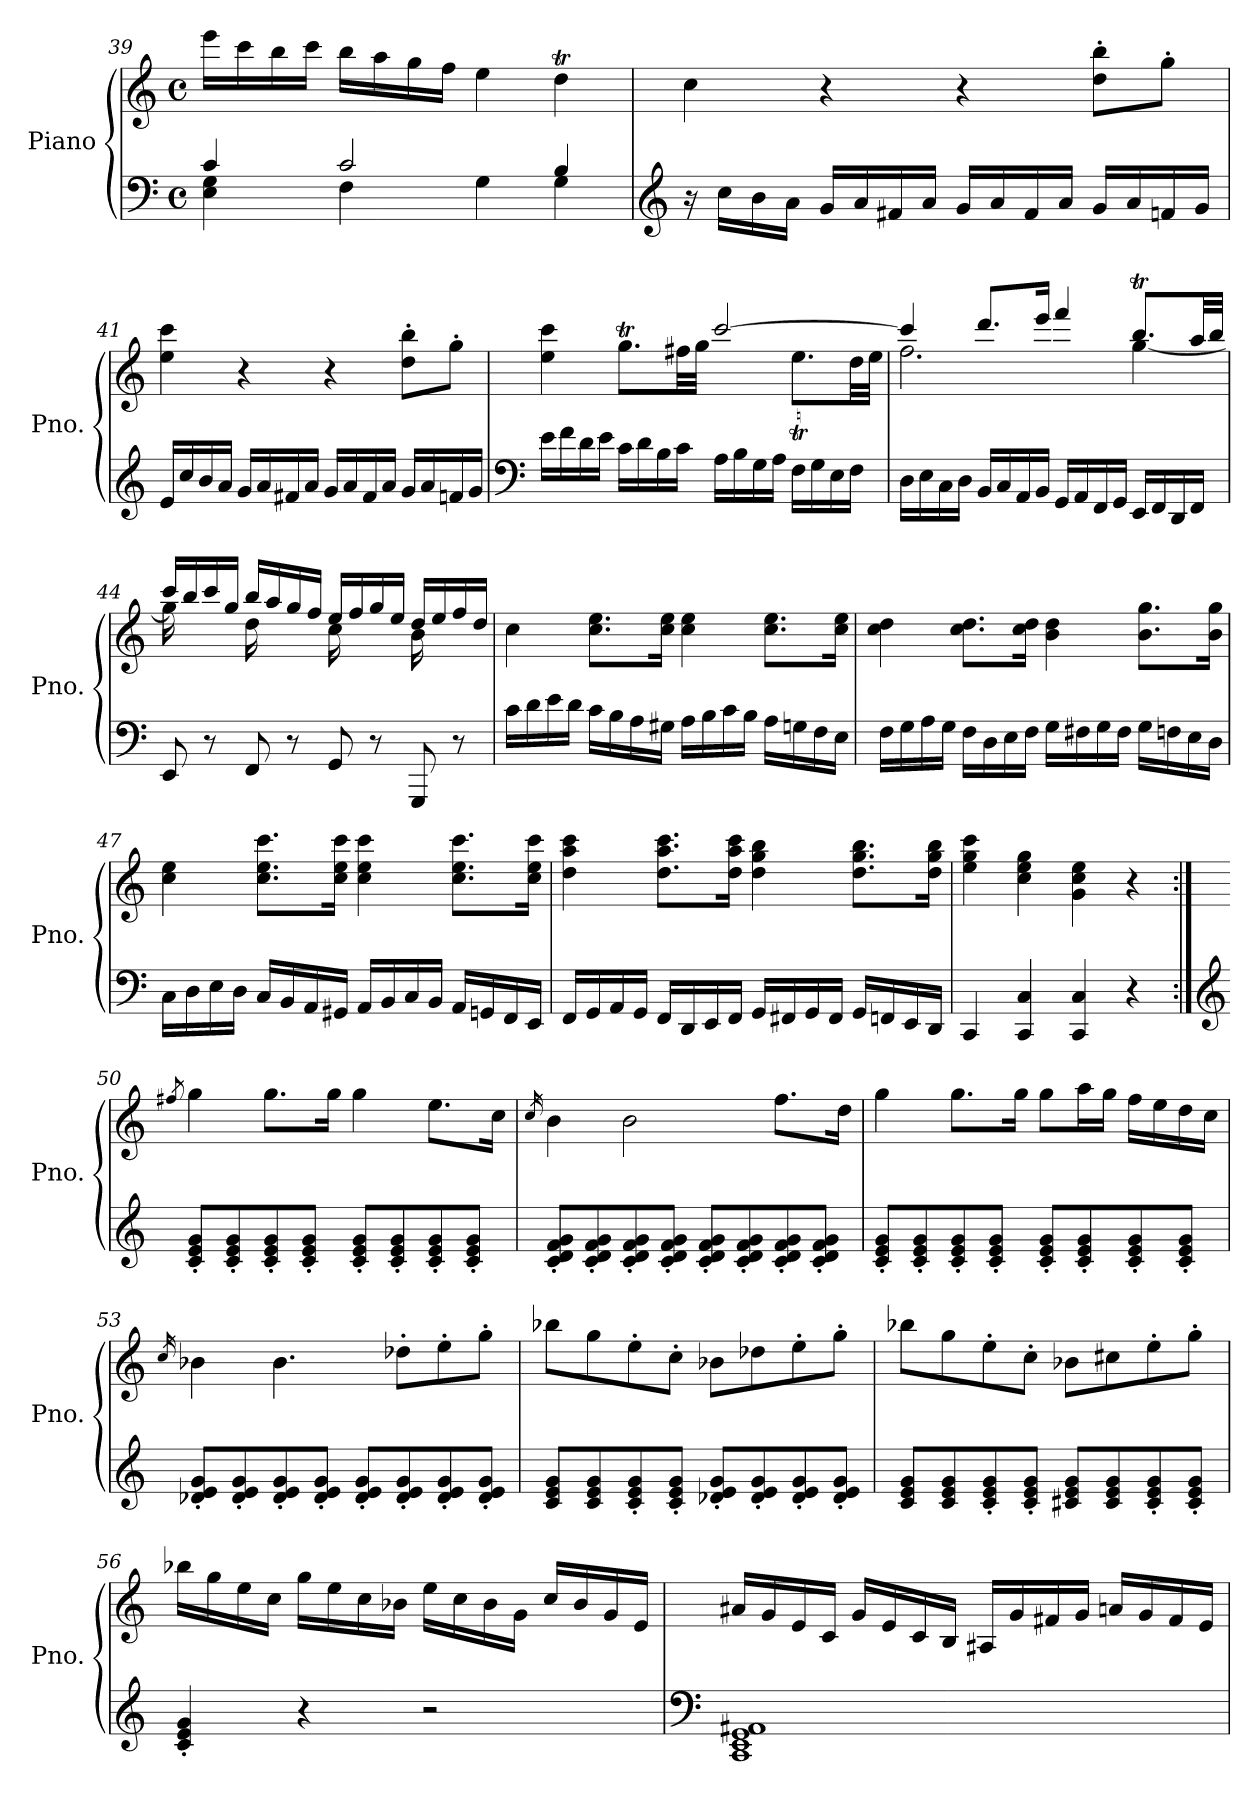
**kern	**kern
*part1	*part1
*staff2	*staff1
*I"Piano	*
*I'Pno.	*
!!LO:LB:g=z
*clefF4	*clefG2
*k[]	*k[]
*M4/4	*M4/4
*met(c)	*met(c)
=39	=39
*^	*
4c/	4E\ 4G\	16eee\LL
.	.	16ccc\
.	.	16bb\
.	.	16ccc\JJ
2c/	4F\	16bb\LL
.	.	16aa\
.	.	16gg\
.	.	16ff\JJ
.	4G\	4ee\
4B/	4G\	4ddT\
*v	*v	*
=40	=40
*clefG2	*
16r	4cc\
16cc\LL	.
16b\	.
16a\JJ	.
16g/LL	4r
16a/	.
16f#X/	.
16a/JJ	.
16g/LL	4r
16a/	.
16f#/	.
16a/JJ	.
16g/LL	8dd\' 8bb\'L
16a/	.
16fn/	8gg'\J
16g/JJ	.
=41	=41
16e/LL	4ee\ 4ccc\
16cc/	.
16b/	.
16a/JJ	.
16g/LL	4r
16a/	.
16f#X/	.
16a/JJ	.
16g/LL	4r
16a/	.
16f#/	.
16a/JJ	.
16g/LL	8dd\' 8bb\'L
16a/	.
16fn/	8gg'\J
16g/JJ	.
!!LO:LB:g=z
=42	=42
*clefF4	*
*	*^
16e\LL	4ee\ 4ccc\	2.ryy
16f\	.	.
16d\	.	.
16e\JJ	.	.
16c\LL	8.ggT\L	.
16d\	.	.
16B\	.	.
16c\JJ	32ff#X\LL	.
.	32gg\JJJ	.
16A\LL	[2ccc/	.
16B\	.	.
16G\	.	.
16A\JJ	.	.
16F\LL	.	8.eet\L
16G\	.	.
16E\	.	.
16F\JJ	.	32dd\LL
.	.	32ee\JJJ
=43	=43	=43
16D\LL	4ccc/]	2.ff\
16E\	.	.
16C\	.	.
16D\JJ	.	.
16BB/LL	8.ddd/L	.
16C/	.	.
16AA/	.	.
16BB/JJ	16eee/Jk	.
16GG/LL	4fff/	.
16AA/	.	.
16FF/	.	.
16GG/JJ	.	.
16EE/LL	8.bbt/L	[4gg\
16FF/	.	.
16DD/	.	.
16FF/JJ	32aa/LL	.
.	32bb/JJJ	.
=44	=44	=44
8EE/	16ccc/LL	16gg\]
.	16bb/	16ryy
8r	16ccc/	8ryy
.	16gg/JJ	.
8FF/	16bb/LL	16dd\
.	16aa/	16ryy
8r	16gg/	8ryy
.	16ff/JJ	.
8GG/	16ee/LL	16cc\
.	16ff/	16ryy
8r	16gg/	8ryy
.	16ee/JJ	.
8GGG/	16dd/LL	16b\
.	16ee/	16ryy
8r	16ff/	8ryy
.	16dd/JJ	.
*	*v	*v
!!LO:PB:g=z
=45	=45
16c\LL	4cc\
16d\	.
16e\	.
16d\JJ	.
16c\LL	8.cc\ 8.ee\L
16B\	.
16A\	.
16G#X\JJ	16cc\ 16ee\Jk
16A\LL	4cc\ 4ee\
16B\	.
16c\	.
16B\JJ	.
16A\LL	8.cc\ 8.ee\L
16Gn\	.
16F\	.
16E\JJ	16cc\ 16ee\Jk
=46	=46
16F\LL	4cc\ 4dd\
16G\	.
16A\	.
16G\JJ	.
16F\LL	8.cc\ 8.dd\L
16D\	.
16E\	.
16F\JJ	16cc\ 16dd\Jk
16G\LL	4b\ 4dd\
16F#X\	.
16G\	.
16F#\JJ	.
16G\LL	8.b\ 8.gg\L
16Fn\	.
16E\	.
16D\JJ	16b\ 16gg\Jk
=47	=47
16C\LL	4cc\ 4ee\
16D\	.
16E\	.
16D\JJ	.
16C/LL	8.cc\ 8.ee\ 8.ccc\L
16BB/	.
16AA/	.
16GG#X/JJ	16cc\ 16ee\ 16ccc\Jk
16AA/LL	4cc\ 4ee\ 4ccc\
16BB/	.
16C/	.
16BB/JJ	.
16AA/LL	8.cc\ 8.ee\ 8.ccc\L
16GGn/	.
16FF/	.
16EE/JJ	16cc\ 16ee\ 16ccc\Jk
!!LO:LB:g=z
=48	=48
16FF/LL	4dd\ 4aa\ 4ccc\
16GG/	.
16AA/	.
16GG/JJ	.
16FF/LL	8.dd\ 8.aa\ 8.ccc\L
16DD/	.
16EE/	.
16FF/JJ	16dd\ 16aa\ 16ccc\Jk
16GG/LL	4dd\ 4gg\ 4bb\
16FF#X/	.
16GG/	.
16FF#/JJ	.
16GG/LL	8.dd\ 8.gg\ 8.bb\L
16FFn/	.
16EE/	.
16DD/JJ	16dd\ 16gg\ 16bb\Jk
=49	=49
4CC/	4ee\ 4gg\ 4ccc\
4CC/ 4C/	4cc\ 4ee\ 4gg\
4CC/ 4C/	4g\ 4cc\ 4ee\
4r	4r
=50:|!	=50:|!
*clefG2	*
.	8qff#X/
8c/' 8e/' 8g/'L	4gg\
8c/' 8e/' 8g/'	.
8c/' 8e/' 8g/'	8.gg\L
8c/' 8e/' 8g/'J	.
.	16gg\Jk
8c/' 8e/' 8g/'L	4gg\
8c/' 8e/' 8g/'	.
8c/' 8e/' 8g/'	8.ee\L
8c/' 8e/' 8g/'J	.
.	16cc\Jk
=51	=51
.	16qcc/
8c/' 8d/' 8f/' 8g/'L	4b\
8c/' 8d/' 8f/' 8g/'	.
8c/' 8d/' 8f/' 8g/'	2b\
8c/' 8d/' 8f/' 8g/'J	.
8c/' 8d/' 8f/' 8g/'L	.
8c/' 8d/' 8f/' 8g/'	.
8c/' 8d/' 8f/' 8g/'	8.ff\L
8c/' 8d/' 8f/' 8g/'J	.
.	16dd\Jk
!!LO:LB:g=z
=52	=52
8c/' 8e/' 8g/'L	4gg\
8c/' 8e/' 8g/'	.
8c/' 8e/' 8g/'	8.gg\L
8c/' 8e/' 8g/'J	.
.	16gg\Jk
8c/' 8e/' 8g/'L	8gg\L
8c/' 8e/' 8g/'	16aa\L
.	16gg\JJ
8c/' 8e/' 8g/'	16ff\LL
.	16ee\
8c/' 8e/' 8g/'J	16dd\
.	16cc\JJ
=53	=53
.	16qcc/
8d-X/' 8e/' 8g/'L	4b-X\
8d-/' 8e/' 8g/'	.
8d-/' 8e/' 8g/'	4.b-\
8d-/' 8e/' 8g/'J	.
8d-/' 8e/' 8g/'L	.
8d-/' 8e/' 8g/'	8dd-X'\L
8d-/' 8e/' 8g/'	8ee'\
8d-/' 8e/' 8g/'J	8gg'\J
=54	=54
8c/ 8e/ 8g/L	8bb-X\L
8c/ 8e/ 8g/	8gg\
8c/' 8e/' 8g/'	8ee'\
8c/' 8e/' 8g/'J	8cc'\J
8d-X/' 8e/' 8g/'L	8b-X\L
8d-/' 8e/' 8g/'	8dd-X\
8d-/' 8e/' 8g/'	8ee'\
8d-/' 8e/' 8g/'J	8gg'\J
=55	=55
8c/ 8e/ 8g/L	8bb-X\L
8c/ 8e/ 8g/	8gg\
8c/' 8e/' 8g/'	8ee'\
8c/' 8e/' 8g/'J	8cc'\J
8c#X/ 8e/ 8g/L	8b-X\L
8c#/ 8e/ 8g/	8cc#X\
8c#/' 8e/' 8g/'	8ee'\
8c#/' 8e/' 8g/'J	8gg'\J
!!LO:LB:g=z
=56	=56
4c/' 4e/' 4g/'	16bb-X\LL
.	16gg\
.	16ee\
.	16cc\JJ
4r	16gg\LL
.	16ee\
.	16cc\
.	16b-X\JJ
2r	16ee\LL
.	16cc\
.	16b-\
.	16g\JJ
.	16cc/LL
.	16b-/
.	16g/
.	16e/JJ
=57	=57
*clefF4	*
1CC 1EE 1GG 1AA#X	16a#X/LL
.	16g/
.	16e/
.	16c/JJ
.	16g/LL
.	16e/
.	16c/
.	16B/JJ
.	16A#X/LL
.	16g/
.	16f#X/
.	16g/JJ
.	16an/LL
.	16g/
.	16f#/
.	16e/JJ
=	=
*-	*-
